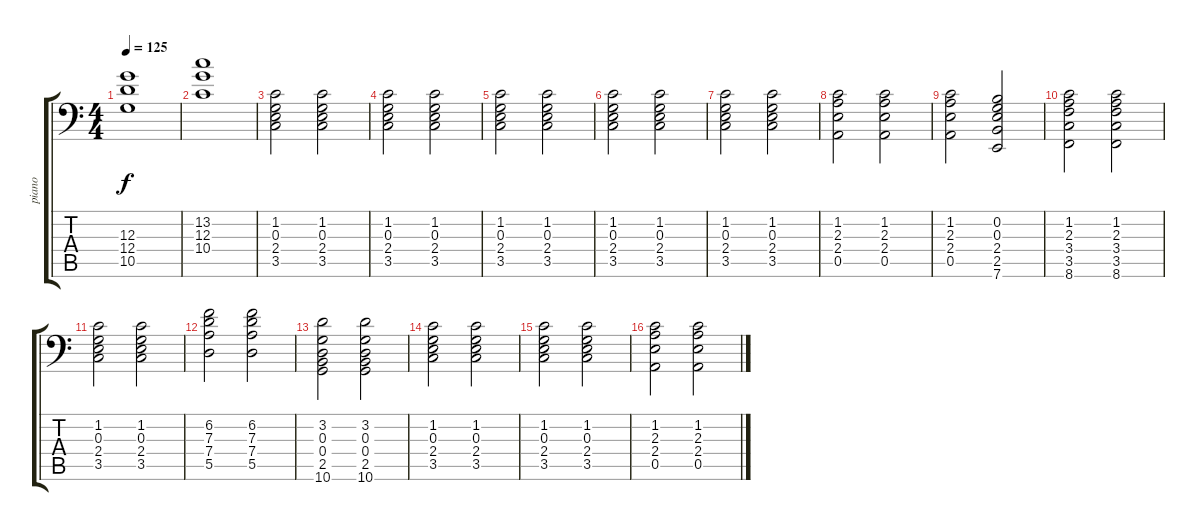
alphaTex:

\track ("piano" "piano") {instrument brightacousticpiano}
\staff {score tabs}
\tuning (A4 B3 G3 D3 A2 A1) {hide}
\ts (4 4)
\tempo 125
\clef f4
\ks c
(12.3 12.4 10.5).1{dy f} |
(13.2 12.3 10.4).1 |
(1.2 0.3 2.4 3.5).2 (1.2 0.3 2.4 3.5).2 |
(1.2 0.3 2.4 3.5).2 (1.2 0.3 2.4 3.5).2 |
(1.2 0.3 2.4 3.5).2 (1.2 0.3 2.4 3.5).2 |
(1.2 0.3 2.4 3.5).2 (1.2 0.3 2.4 3.5).2 |
(1.2 0.3 2.4 3.5).2 (1.2 0.3 2.4 3.5).2 |
(1.2 2.3 2.4 0.5).2 (1.2 2.3 2.4 0.5).2 |
(1.2 2.3 2.4 0.5).2 (0.2 0.3 2.4 2.5 7.6).2 |
(1.2 2.3 3.4 3.5 8.6).2 (1.2 2.3 3.4 3.5 8.6).2 |
(1.2 0.3 2.4 3.5).2 (1.2 0.3 2.4 3.5).2 |
(6.2 7.3 7.4 5.5).2 (6.2 7.3 7.4 5.5).2 |
(3.2 0.3 0.4 2.5 10.6).2 (3.2 0.3 0.4 2.5 10.6).2 |
(1.2 0.3 2.4 3.5).2 (1.2 0.3 2.4 3.5).2 |
(1.2 0.3 2.4 3.5).2 (1.2 0.3 2.4 3.5).2 |
(1.2 2.3 2.4 0.5).2 (1.2 2.3 2.4 0.5).2
